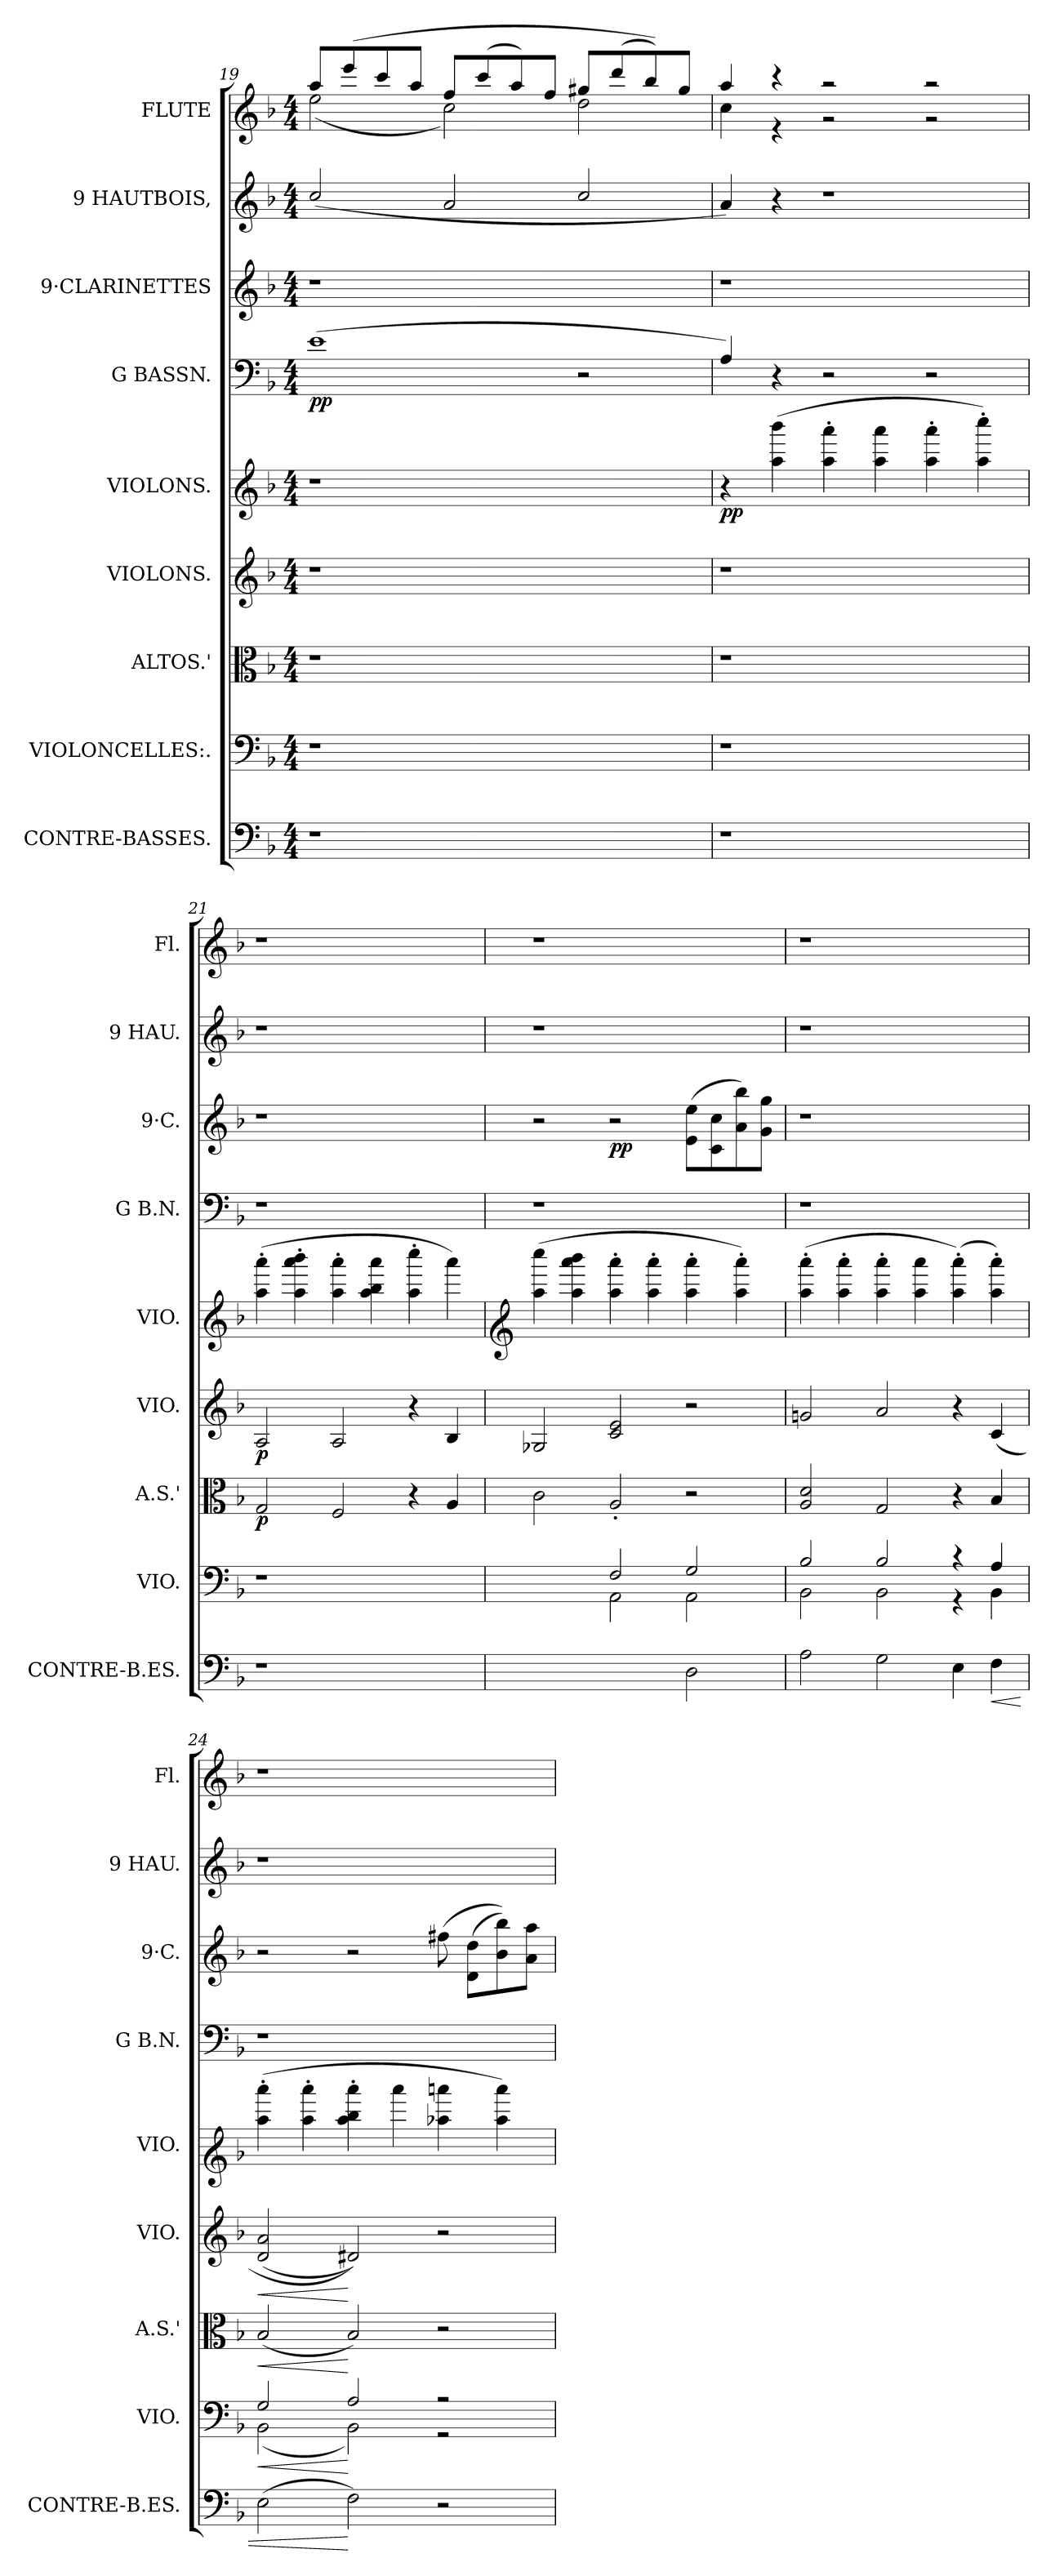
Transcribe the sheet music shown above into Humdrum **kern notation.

**kern	**dynam	**kern	**dynam	**kern	**dynam	**kern	**dynam	**kern	**dynam	**kern	**dynam	**kern	**dynam	**kern	**kern
*part9	*part9	*part8	*part8	*part7	*part7	*part6	*part6	*part5	*part5	*part4	*part4	*part3	*part3	*part2	*part1
*staff9	*staff9	*staff8	*staff8	*staff7	*staff7	*staff6	*staff6	*staff5	*staff5	*staff4	*staff4	*staff3	*staff3	*staff2	*staff1
*I"CONTRE-BASSES.	*	*I"VIOLONCELLES:.	*	*I"ALTOS.'	*	*I"VIOLONS.	*	*I"VIOLONS.	*	*I"G BASSN.	*	*I"9·CLARINETTES	*	*I"9 HAUTBOIS,	*I"FLUTE
*I'CONTRE-B.ES.	*	*I'VIO.	*	*I'A.S.'	*	*I'VIO.	*	*I'VIO.	*	*I'G B.N.	*	*I'9·C.	*	*I'9 HAU.	*I'Fl.
*clefF4	*	*clefF4	*	*clefC3	*	*clefG2	*	*clefG2	*	*clefF4	*	*clefG2	*	*clefG2	*clefG2
*k[b-]	*	*k[b-]	*	*k[b-]	*	*k[b-]	*	*k[b-]	*	*k[b-]	*	*k[b-]	*	*k[b-]	*k[b-]
*F:	*	*F:	*	*F:	*	*F:	*	*F:	*	*F:	*	*F:	*	*F:	*F:
*M4/4	*	*M4/4	*	*M4/4	*	*M4/4	*	*M4/4	*	*M4/4	*	*M4/4	*	*M4/4	*M4/4
=19	=19	=19	=19	=19	=19	=19	=19	=19	=19	=19	=19	=19	=19	=19	=19
!LO:N:vis=1	!	!LO:N:vis=1	!	!LO:N:vis=1	!	!LO:N:vis=1	!	!LO:N:vis=1	!	!	!	!LO:N:vis=1	!	!	!
*	*	*	*	*	*	*	*	*	*	*	*	*	*	*	*^
1r	.	1r	.	1r	.	1r	.	1r	.	(1ei	pp	1r	.	(2cci/	8aai/L	(2eei\
.	.	.	.	.	.	.	.	.	.	.	.	.	.	.	(8eeei/	.
.	.	.	.	.	.	.	.	.	.	.	.	.	.	.	8ccci/	.
.	.	.	.	.	.	.	.	.	.	.	.	.	.	.	8aai/J	.
.	.	.	.	.	.	.	.	.	.	.	.	.	.	2ai/	8ffi/L	2cci\)
.	.	.	.	.	.	.	.	.	.	.	.	.	.	.	(8ccci/	.
.	.	.	.	.	.	.	.	.	.	.	.	.	.	.	8aai/)	.
.	.	.	.	.	.	.	.	.	.	.	.	.	.	.	8ffi/J	.
2ryy	.	2ryy	.	2ryy	.	2ryy	.	2ryy	.	2r	.	2ryy	.	2cci/	8gg#Xi/L	2ddi\
.	.	.	.	.	.	.	.	.	.	.	.	.	.	.	(8dddi/	.
.	.	.	.	.	.	.	.	.	.	.	.	.	.	.	8bb-i/))	.
.	.	.	.	.	.	.	.	.	.	.	.	.	.	.	8gg#i/J	.
=20	=20	=20	=20	=20	=20	=20	=20	=20	=20	=20	=20	=20	=20	=20	=20	=20
!LO:N:vis=1	!	!LO:N:vis=1	!	!LO:N:vis=1	!	!LO:N:vis=1	!	!	!	!	!	!LO:N:vis=1	!	!	!	!
1r	.	1r	.	1r	.	1r	.	4r	pp	4Ai/)	.	1r	.	4ai/)	4aai/	4cci\
.	.	.	.	.	.	.	.	(4aai\ 4bbb-i	.	4r	.	.	.	4r	4r	4r
.	.	.	.	.	.	.	.	4aai\' 4aaai'	.	2r	.	.	.	1r	2r	2r
.	.	.	.	.	.	.	.	4aai\ 4aaai	.	.	.	.	.	.	.	.
2ryy	.	2ryy	.	2ryy	.	2ryy	.	4aai\' 4aaai'	.	2r	.	2ryy	.	.	2r	2r
.	.	.	.	.	.	.	.	4aai\' 4cccci')	.	.	.	.	.	.	.	.
*	*	*	*	*	*	*	*	*	*	*	*	*	*	*	*v	*v
=21	=21	=21	=21	=21	=21	=21	=21	=21	=21	=21	=21	=21	=21	=21	=21
!LO:N:vis=1	!	!LO:N:vis=1	!	!	!	!	!	!	!	!LO:N:vis=1	!	!LO:N:vis=1	!	!LO:N:vis=1	!LO:N:vis=1
1r	.	1r	.	2Gi/	p	2Ai/	p	(4aai\' 4aaai'	.	1r	.	1r	.	1r	1r
.	.	.	.	.	.	.	.	4aai\' 4aaai' 4bbb-i'	.	.	.	.	.	.	.
.	.	.	.	2Fi/	.	2Ai/	.	4aai\' 4aaai'	.	.	.	.	.	.	.
.	.	.	.	.	.	.	.	4aai\ 4bb-i 4aaai	.	.	.	.	.	.	.
2ryy	.	2ryy	.	4r	.	4r	.	4aai\' 4cccci'	.	2ryy	.	2ryy	.	2ryy	2ryy
.	.	.	.	4Ai/	.	4B-i/	.	4aaai\)	.	.	.	.	.	.	.
!!LO:PB:g=z
=22	=22	=22	=22	=22	=22	=22	=22	=22	=22	=22	=22	=22	=22	=22	=22
*	*	*	*	*	*	*	*	*clefG1	*	*	*	*	*	*	*
*	*	*^	*	*	*	*	*	*	*	*	*	*	*	*	*
!	!	!	!	!	!	!	!	!	!	!	!LO:N:vis=1	!	!	!	!LO:N:vis=1	!LO:N:vis=1
1ryy	.	2ryy	2ryy	.	2ci\	.	2G-Xi/	.	(4ccci\ 4eeeei	.	1r	.	2r	.	1r	1r
.	.	.	.	.	.	.	.	.	4ccci\ 4cccci 4ddddi	.	.	.	.	.	.	.
.	.	2Fi/	2AAi\	.	2A'i/	.	2ci/ 2ei	.	4ccci\' 4cccci'	.	.	.	2r	pp	.	.
.	.	.	.	.	.	.	.	.	4ccci\' 4cccci'	.	.	.	.	.	.	.
2Di\	.	2Gi/	2AAi\	.	2r	.	2r	.	4ccci\' 4cccci'	.	2ryy	.	(8ei\ 8eeiL	.	2ryy	2ryy
.	.	.	.	.	.	.	.	.	.	.	.	.	8ci\ 8cci	.	.	.
.	.	.	.	.	.	.	.	.	4ccci\' 4cccci')	.	.	.	8ai\ 8bb-i)	.	.	.
.	.	.	.	.	.	.	.	.	.	.	.	.	8gi\ 8ggiJ	.	.	.
=23	=23	=23	=23	=23	=23	=23	=23	=23	=23	=23	=23	=23	=23	=23	=23	=23
!	!	!	!	!	!	!	!	!	!	!	!LO:N:vis=1	!	!LO:N:vis=1	!	!LO:N:vis=1	!LO:N:vis=1
2Ai\	.	2B-i/	2BB-i\	.	2Ai/ 2di	.	2gni/	.	(4ccci\' 4cccci'	.	1r	.	1r	.	1r	1r
.	.	.	.	.	.	.	.	.	4ccci\' 4cccci'	.	.	.	.	.	.	.
2Gi\	.	2B-i/	2BB-i\	.	2Gi/	.	2ai/	.	4ccci\' 4cccci'	.	.	.	.	.	.	.
.	.	.	.	.	.	.	.	.	4ccci\ 4cccci	.	.	.	.	.	.	.
4Ei\	.	4r	4r	.	4r	.	4r	.	(4ccci\' 4cccci')	.	2ryy	.	2ryy	.	2ryy	2ryy
!	!LO:HP:b	!	!	!	!	!	!	!	!	!	!	!	!	!	!	!
4Fi\	<	4Ai/	4BB-i\	.	4B-i/	.	(4ci/	.	4ccci\' 4cccci')	.	.	.	.	.	.	.
=24	=24	=24	=24	=24	=24	=24	=24	=24	=24	=24	=24	=24	=24	=24	=24	=24
!	!	!	!	!LO:HP:b	!	!LO:HP:b	!	!LO:HP:b	!	!	!LO:N:vis=1	!	!	!	!LO:N:vis=1	!LO:N:vis=1
(2Ei\	.	2Gi/	(2BB-i\	<	(2B-i/	<	(2di/ 2ai	<	(4ccci\' 4cccci'	.	1r	.	2r	.	1r	1r
.	.	.	.	.	.	.	.	.	4ccci\' 4cccci'	.	.	.	.	.	.	.
2Fi\)	[	2Ai/	2BB-i\)	[	2B-i/)	[	2d#Xi/))	[	4ccci\' 4dddi' 4cccci'	.	.	.	2r	.	.	.
.	.	.	.	.	.	.	.	.	4cccci\	.	.	.	.	.	.	.
2r	.	2r	2r	.	2r	.	2r	.	4ccc-Xi\ 4ccccni	.	2ryy	.	(8ff#Xi\	.	2ryy	2ryy
.	.	.	.	.	.	.	.	.	.	.	.	.	(8di\ 8ddiL	.	.	.
.	.	.	.	.	.	.	.	.	4ccc-i\ 4cccci)	.	.	.	8b-i\ 8bb-i))	.	.	.
.	.	.	.	.	.	.	.	.	.	.	.	.	8ai\ 8aaiJ	.	.	.
*	*	*v	*v	*	*	*	*	*	*	*	*	*	*	*	*	*
=	=	=	=	=	=	=	=	=	=	=	=	=	=	=	=
*-	*-	*-	*-	*-	*-	*-	*-	*-	*-	*-	*-	*-	*-	*-	*-
